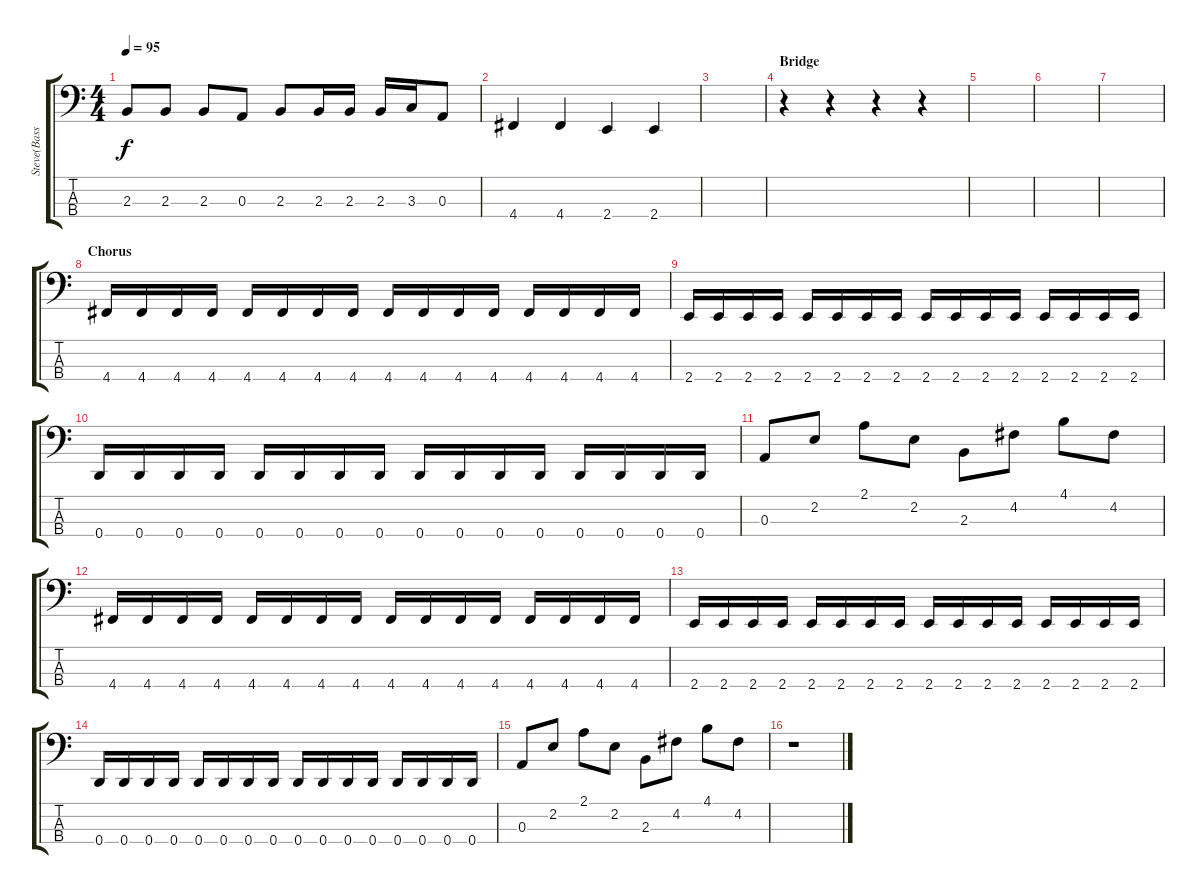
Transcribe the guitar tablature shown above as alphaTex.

\track ("Steve(Bass)" "Steve(Bass") {instrument electricbasspick}
\staff {score tabs}
\tuning (G2 D2 A1 D1) {hide}
\ts (4 4)
\tempo 95
\clef f4
\ks c
2.3.8{dy f} 2.3.8 2.3.8 0.3.8 2.3.8 2.3.16 2.3.16 2.3.16 3.3.16 0.3.8 |
4.4.4 4.4.4 2.4.4 2.4.4 |
|
\section ("" "Bridge")
r.4 r.4 r.4 r.4 |
|
|
|
\section ("" "Chorus")
4.4.16 4.4.16 4.4.16 4.4.16 4.4.16 4.4.16 4.4.16 4.4.16 4.4.16 4.4.16 4.4.16 4.4.16 4.4.16 4.4.16 4.4.16 4.4.16 |
2.4.16 2.4.16 2.4.16 2.4.16 2.4.16 2.4.16 2.4.16 2.4.16 2.4.16 2.4.16 2.4.16 2.4.16 2.4.16 2.4.16 2.4.16 2.4.16 |
0.4.16 0.4.16 0.4.16 0.4.16 0.4.16 0.4.16 0.4.16 0.4.16 0.4.16 0.4.16 0.4.16 0.4.16 0.4.16 0.4.16 0.4.16 0.4.16 |
0.3.8 2.2.8 2.1.8 2.2.8 2.3.8 4.2.8 4.1.8 4.2.8 |
4.4.16 4.4.16 4.4.16 4.4.16 4.4.16 4.4.16 4.4.16 4.4.16 4.4.16 4.4.16 4.4.16 4.4.16 4.4.16 4.4.16 4.4.16 4.4.16 |
2.4.16 2.4.16 2.4.16 2.4.16 2.4.16 2.4.16 2.4.16 2.4.16 2.4.16 2.4.16 2.4.16 2.4.16 2.4.16 2.4.16 2.4.16 2.4.16 |
0.4.16 0.4.16 0.4.16 0.4.16 0.4.16 0.4.16 0.4.16 0.4.16 0.4.16 0.4.16 0.4.16 0.4.16 0.4.16 0.4.16 0.4.16 0.4.16 |
0.3.8 2.2.8 2.1.8 2.2.8 2.3.8 4.2.8 4.1.8 4.2.8 |
r.1
